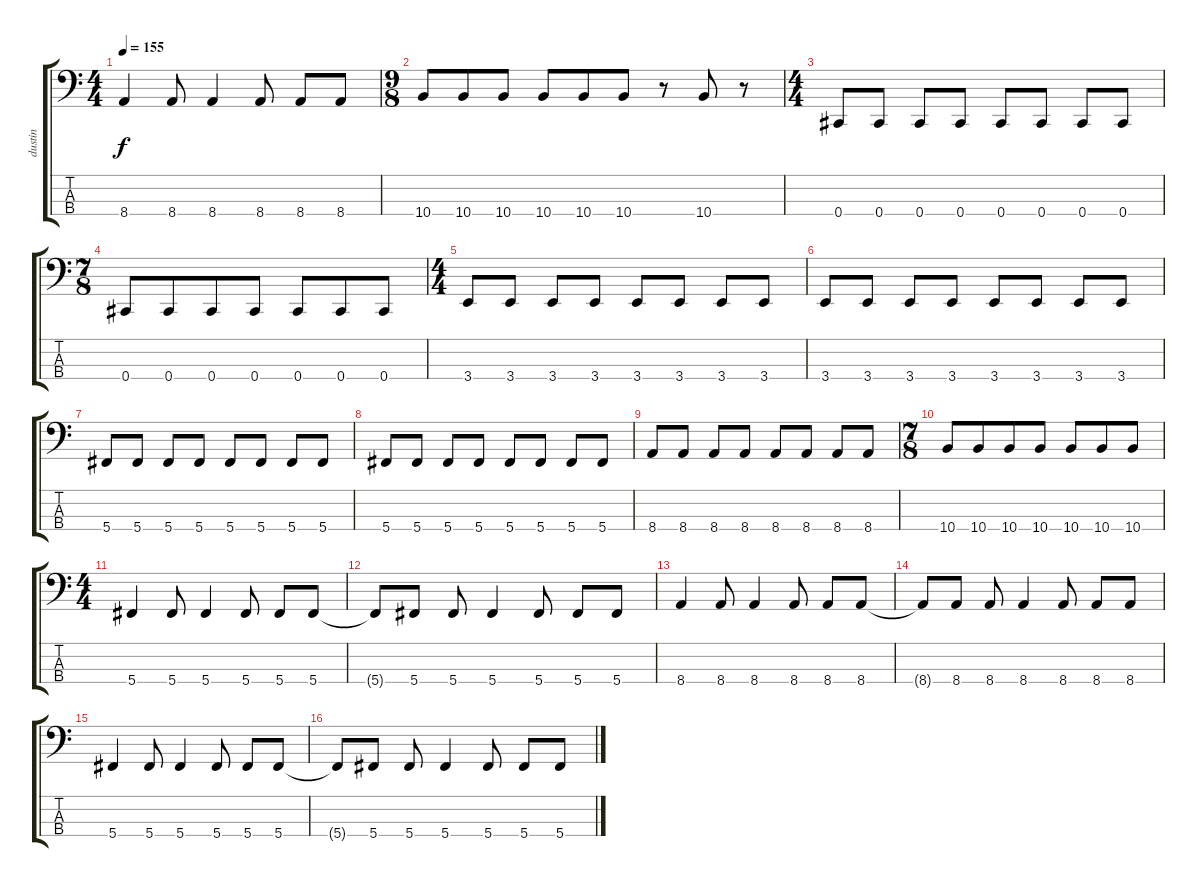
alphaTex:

\track ("dustin" "dustin") {instrument electricbassfinger}
\staff {score tabs}
\tuning (Gb2 Db2 Ab1 Db1) {hide}
\ts (4 4)
\tempo 155
\clef f4
\ks c
8.4.4{dy f} 8.4.8 8.4.4 8.4.8 8.4.8 8.4.8 |
\ts (9 8)
10.4.8 10.4.8 10.4.8 10.4.8 10.4.8 10.4.8 r.8 10.4.8 r.8 |
\ts (4 4)
0.4.8 0.4.8 0.4.8 0.4.8 0.4.8 0.4.8 0.4.8 0.4.8 |
\ts (7 8)
0.4.8 0.4.8 0.4.8 0.4.8 0.4.8 0.4.8 0.4.8 |
\ts (4 4)
3.4.8 3.4.8 3.4.8 3.4.8 3.4.8 3.4.8 3.4.8 3.4.8 |
3.4.8 3.4.8 3.4.8 3.4.8 3.4.8 3.4.8 3.4.8 3.4.8 |
5.4.8 5.4.8 5.4.8 5.4.8 5.4.8 5.4.8 5.4.8 5.4.8 |
5.4.8 5.4.8 5.4.8 5.4.8 5.4.8 5.4.8 5.4.8 5.4.8 |
8.4.8 8.4.8 8.4.8 8.4.8 8.4.8 8.4.8 8.4.8 8.4.8 |
\ts (7 8)
10.4.8 10.4.8 10.4.8 10.4.8 10.4.8 10.4.8 10.4.8 |
\ts (4 4)
5.4.4 5.4.8 5.4.4 5.4.8 5.4.8 5.4.8 |
5.4{t}.8 5.4.8 5.4.8 5.4.4 5.4.8 5.4.8 5.4.8 |
8.4.4 8.4.8 8.4.4 8.4.8 8.4.8 8.4.8 |
8.4{t}.8 8.4.8 8.4.8 8.4.4 8.4.8 8.4.8 8.4.8 |
5.4.4 5.4.8 5.4.4 5.4.8 5.4.8 5.4.8 |
5.4{t}.8 5.4.8 5.4.8 5.4.4 5.4.8 5.4.8 5.4.8
